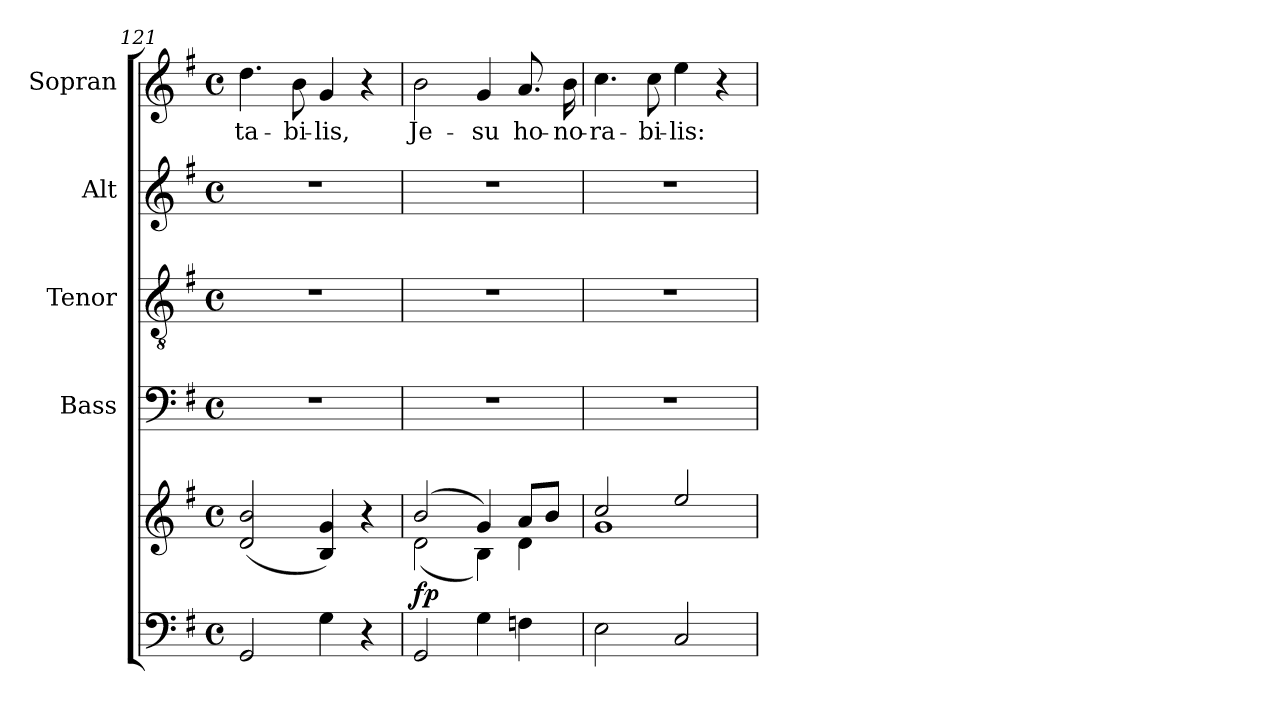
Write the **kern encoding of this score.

**kern	**kern	**dynam	**kern	**kern	**kern	**kern	**text
*part5	*part5	*part5	*part4	*part3	*part2	*part1	*part1
*staff6	*staff5	*staff5/6	*staff4	*staff3	*staff2	*staff1	*staff1
*	*	*	*I"Bass	*I"Tenor	*I"Alt	*I"Sopran	*
*	*	*	*I'B.	*I'T.	*I'A.	*I'S.	*
!!LO:LB:g=z
*clefF4	*clefG2	*	*clefF4	*clefGv2	*clefG2	*clefG2	*
*k[f#]	*k[f#]	*	*k[f#]	*k[f#]	*k[f#]	*k[f#]	*
*G:	*G:	*	*G:	*G:	*G:	*G:	*
*M4/4	*M4/4	*	*M4/4	*M4/4	*M4/4	*M4/4	*
*met(c)	*met(c)	*	*met(c)	*met(c)	*met(c)	*met(c)	*
=121	=121	=121	=121	=121	=121	=121	=121
!	!	!	!	!	!	!	!LO:LY:b
2GG/	(2d/ 2b/	.	1r	1r	1r	4.dd\	-ta-
!	!	!	!	!	!	!	!LO:LY:b
.	.	.	.	.	.	8b\	-bi-
!	!	!	!	!	!	!	!LO:LY:b
4G\	4B/ 4g/)	.	.	.	.	4g/	-lis,
4r	4r	.	.	.	.	4r	.
=122	=122	=122	=122	=122	=122	=122	=122
*	*^	*	*	*	*	*	*
!	!	!	!LO:DY:b	!	!	!	!	!LO:LY:b
2GG/	(2b/	(<2d\	fp	1r	1r	1r	2b\	Je-
!	!	!	!	!	!	!	!	!LO:LY:b
4G\	4g/)	4B\)	.	.	.	.	4g/	-su
!	!	!	!	!	!	!	!	!LO:LY:b
4Fn\	8a/L	4d\	.	.	.	.	8.a/	ho-
.	8b/J	.	.	.	.	.	.	.
!	!	!	!	!	!	!	!	!LO:LY:b
.	.	.	.	.	.	.	16b\	-no-
=123	=123	=123	=123	=123	=123	=123	=123	=123
!	!	!	!	!	!	!	!	!LO:LY:b
2E\	2cc/	1g	.	1r	1r	1r	4.cc\	-ra-
!	!	!	!	!	!	!	!	!LO:LY:b
.	.	.	.	.	.	.	8cc\	-bi-
!	!	!	!	!	!	!	!	!LO:LY:b
2C/	2ee/	.	.	.	.	.	4ee\	-lis:
.	.	.	.	.	.	.	4r	.
*	*v	*v	*	*	*	*	*	*
=	=	=	=	=	=	=	=
*-	*-	*-	*-	*-	*-	*-	*-
